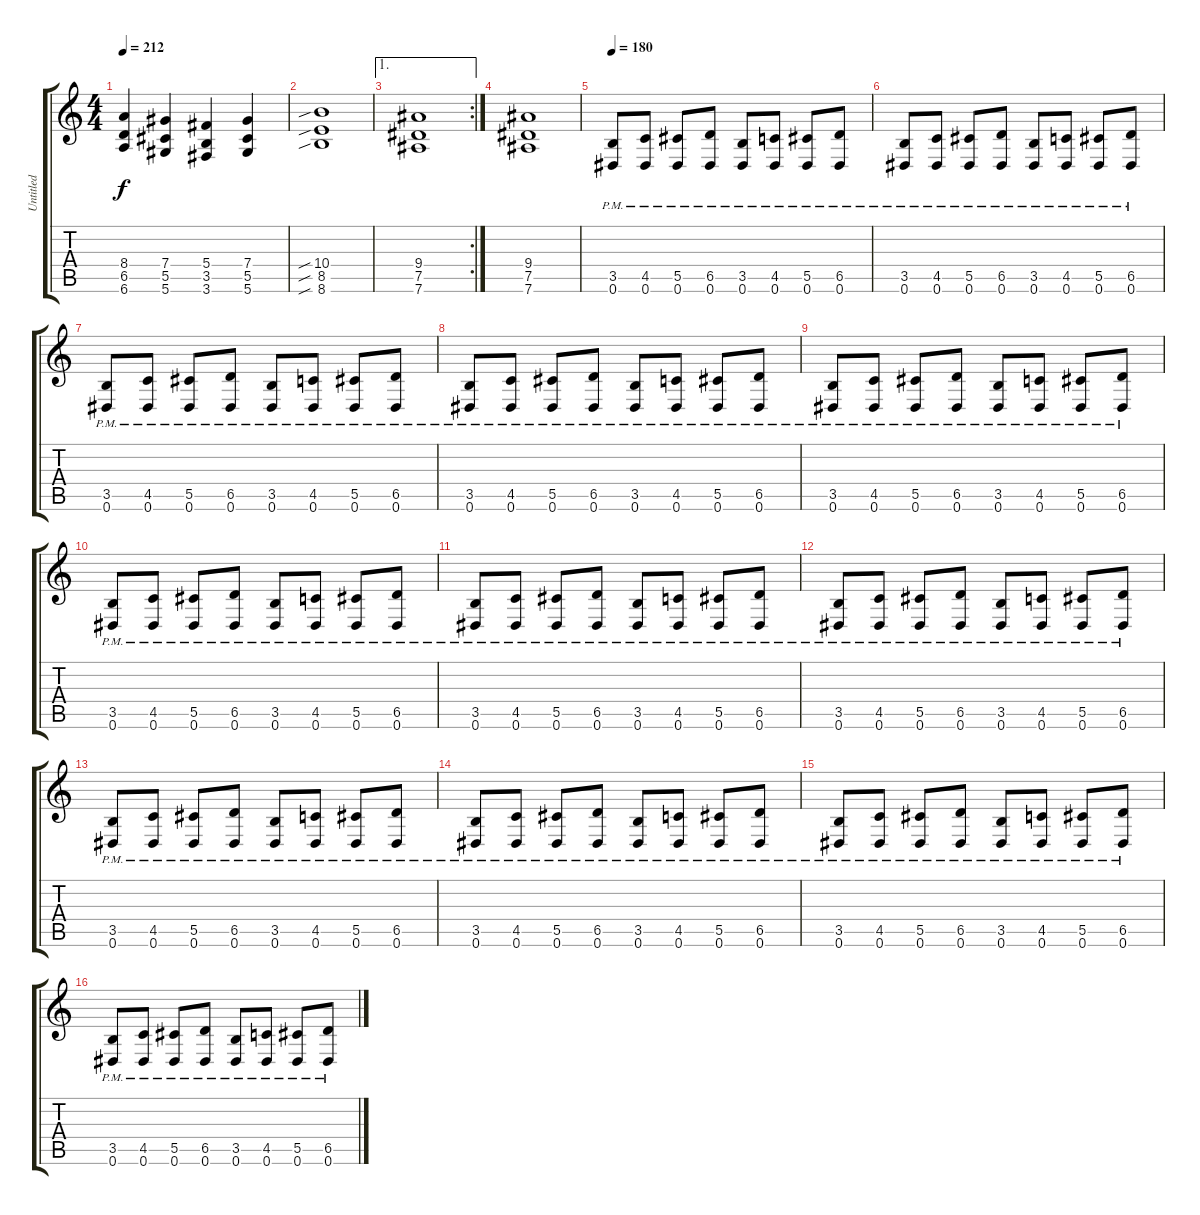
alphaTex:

\track ("Untitled" "Untitled") {instrument distortionguitar}
\staff {score tabs}
\tuning (Eb4 Bb3 Gb3 Db3 Ab2 Eb2) {hide}
\ts (4 4)
\tempo 212
\clef g2
\ks c
(8.4 6.5 6.6).4{dy f} (7.4 5.5 5.6).4 (5.4 3.5 3.6).4 (7.4 5.5 5.6).4 |
(10.4{sib} 8.5{sib} 8.6{sib}).1 |
\ae 1
\rc 2
(9.4 7.5 7.6).1 |
(9.4 7.5 7.6).1 |
\tempo 180
(3.5{pm} 0.6{pm}).8 (4.5{pm} 0.6{pm}).8 (5.5{pm} 0.6{pm}).8 (6.5{pm} 0.6{pm}).8 (3.5{pm} 0.6{pm}).8 (4.5{pm} 0.6{pm}).8 (5.5{pm} 0.6{pm}).8 (6.5{pm} 0.6{pm}).8 |
(3.5{pm} 0.6{pm}).8 (4.5{pm} 0.6{pm}).8 (5.5{pm} 0.6{pm}).8 (6.5{pm} 0.6{pm}).8 (3.5{pm} 0.6{pm}).8 (4.5{pm} 0.6{pm}).8 (5.5{pm} 0.6{pm}).8 (6.5{pm} 0.6{pm}).8 |
(3.5{pm} 0.6{pm}).8 (4.5{pm} 0.6{pm}).8 (5.5{pm} 0.6{pm}).8 (6.5{pm} 0.6{pm}).8 (3.5{pm} 0.6{pm}).8 (4.5{pm} 0.6{pm}).8 (5.5{pm} 0.6{pm}).8 (6.5{pm} 0.6{pm}).8 |
(3.5{pm} 0.6{pm}).8 (4.5{pm} 0.6{pm}).8 (5.5{pm} 0.6{pm}).8 (6.5{pm} 0.6{pm}).8 (3.5{pm} 0.6{pm}).8 (4.5{pm} 0.6{pm}).8 (5.5{pm} 0.6{pm}).8 (6.5{pm} 0.6{pm}).8 |
(3.5{pm} 0.6{pm}).8 (4.5{pm} 0.6{pm}).8 (5.5{pm} 0.6{pm}).8 (6.5{pm} 0.6{pm}).8 (3.5{pm} 0.6{pm}).8 (4.5{pm} 0.6{pm}).8 (5.5{pm} 0.6{pm}).8 (6.5{pm} 0.6{pm}).8 |
(3.5{pm} 0.6{pm}).8 (4.5{pm} 0.6{pm}).8 (5.5{pm} 0.6{pm}).8 (6.5{pm} 0.6{pm}).8 (3.5{pm} 0.6{pm}).8 (4.5{pm} 0.6{pm}).8 (5.5{pm} 0.6{pm}).8 (6.5{pm} 0.6{pm}).8 |
(3.5{pm} 0.6{pm}).8 (4.5{pm} 0.6{pm}).8 (5.5{pm} 0.6{pm}).8 (6.5{pm} 0.6{pm}).8 (3.5{pm} 0.6{pm}).8 (4.5{pm} 0.6{pm}).8 (5.5{pm} 0.6{pm}).8 (6.5{pm} 0.6{pm}).8 |
(3.5{pm} 0.6{pm}).8 (4.5{pm} 0.6{pm}).8 (5.5{pm} 0.6{pm}).8 (6.5{pm} 0.6{pm}).8 (3.5{pm} 0.6{pm}).8 (4.5{pm} 0.6{pm}).8 (5.5{pm} 0.6{pm}).8 (6.5{pm} 0.6{pm}).8 |
(3.5{pm} 0.6{pm}).8 (4.5{pm} 0.6{pm}).8 (5.5{pm} 0.6{pm}).8 (6.5{pm} 0.6{pm}).8 (3.5{pm} 0.6{pm}).8 (4.5{pm} 0.6{pm}).8 (5.5{pm} 0.6{pm}).8 (6.5{pm} 0.6{pm}).8 |
(3.5{pm} 0.6{pm}).8 (4.5{pm} 0.6{pm}).8 (5.5{pm} 0.6{pm}).8 (6.5{pm} 0.6{pm}).8 (3.5{pm} 0.6{pm}).8 (4.5{pm} 0.6{pm}).8 (5.5{pm} 0.6{pm}).8 (6.5{pm} 0.6{pm}).8 |
(3.5{pm} 0.6{pm}).8 (4.5{pm} 0.6{pm}).8 (5.5{pm} 0.6{pm}).8 (6.5{pm} 0.6{pm}).8 (3.5{pm} 0.6{pm}).8 (4.5{pm} 0.6{pm}).8 (5.5{pm} 0.6{pm}).8 (6.5{pm} 0.6{pm}).8 |
(3.5{pm} 0.6{pm}).8 (4.5{pm} 0.6{pm}).8 (5.5{pm} 0.6{pm}).8 (6.5{pm} 0.6{pm}).8 (3.5{pm} 0.6{pm}).8 (4.5{pm} 0.6{pm}).8 (5.5{pm} 0.6{pm}).8 (6.5{pm} 0.6{pm}).8
